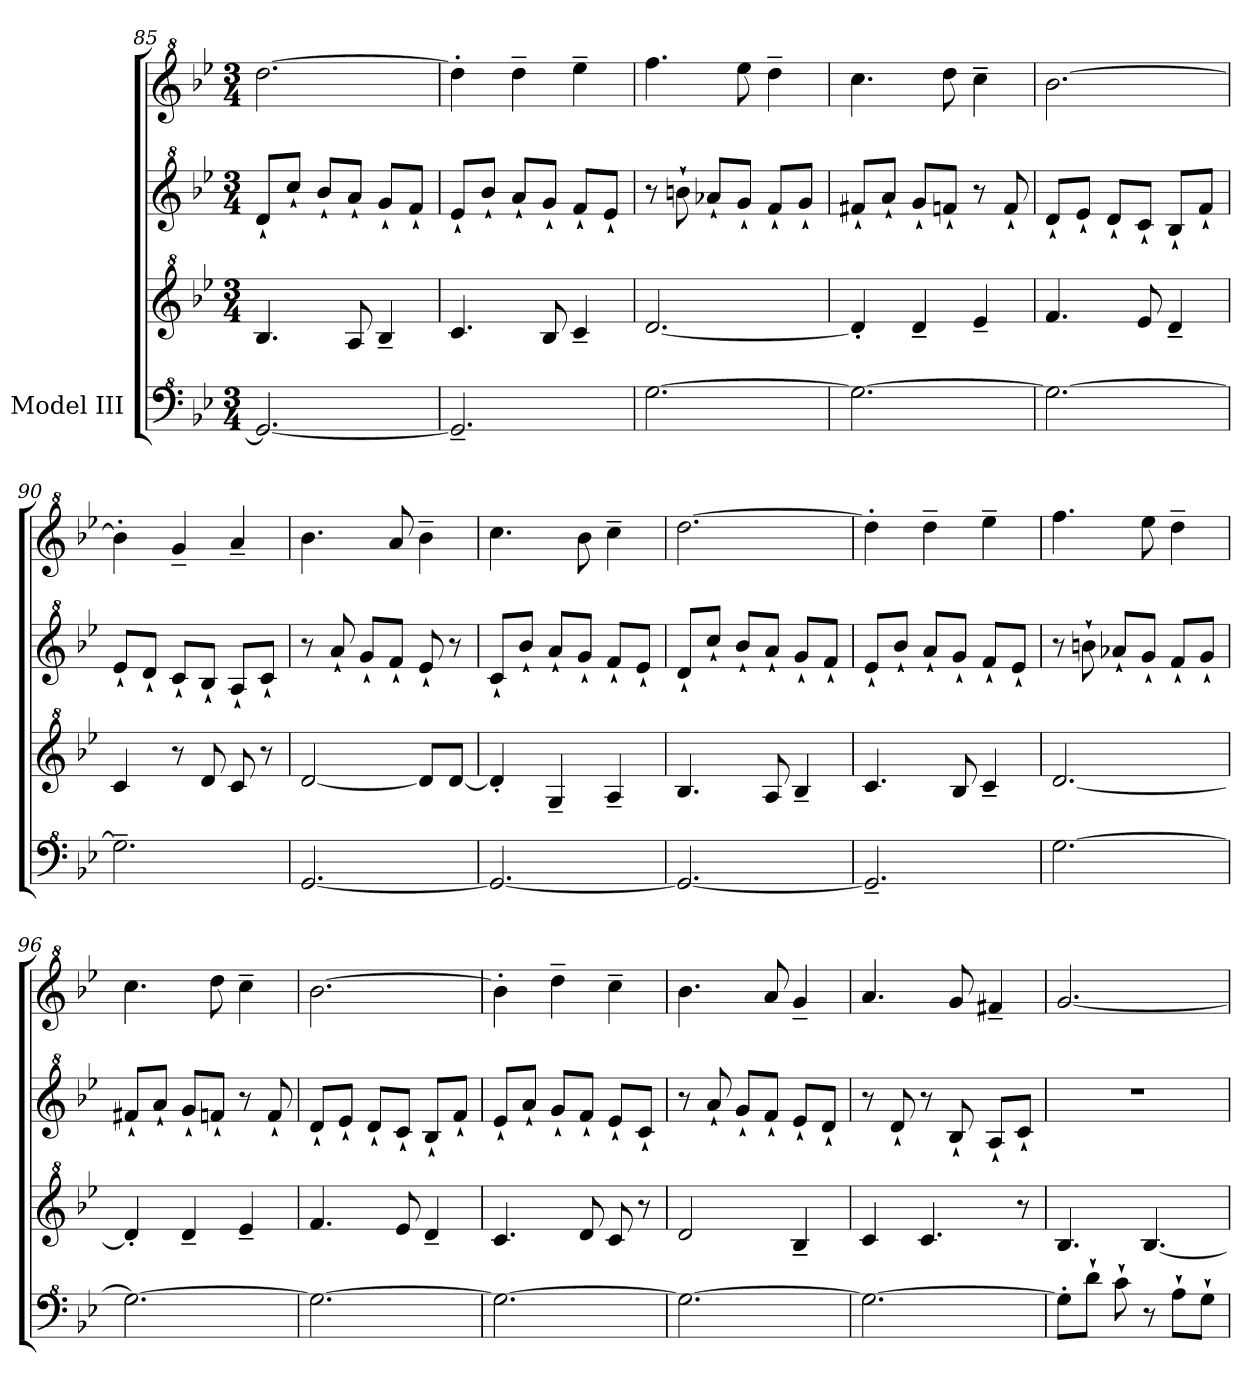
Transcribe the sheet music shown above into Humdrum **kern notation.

**kern	**kern	**kern	**kern
*part1	*part1	*part1	*part1
*staff4	*staff3	*staff2	*staff1
*I"Model III	*	*	*
*clefF^4	*clefG^2	*clefG^2	*clefG^2
*k[b-e-]	*k[b-e-]	*k[b-e-]	*k[b-e-]
*M3/4	*M3/4	*M3/4	*M3/4
=85	=85	=85	=85
2.G/_	4.b-/	8dd`/L	[2.ddd\
.	.	8ccc`/J	.
.	.	8bb-`/L	.
.	8a/	8aa`/J	.
.	4b-~/	8gg`/L	.
.	.	8ff`/J	.
=86	=86	=86	=86
2.G~/]	4.cc/	8ee-`/L	4ddd'\]
.	.	8bb-`/J	.
.	.	8aa`/L	4ddd~\
.	8b-/	8gg`/J	.
.	4cc~/	8ff`/L	4eee-~\
.	.	8ee-`/J	.
=87	=87	=87	=87
[2.g\	[2.dd/	8r	4.fff\
.	.	8bbn`\	.
.	.	8aa-X`/L	.
.	.	8gg`/J	8eee-\
.	.	8ff`/L	4ddd~\
.	.	8gg`/J	.
=88	=88	=88	=88
2.g\_	4dd'/]	8ff#X`/L	4.ccc\
.	.	8aa`/J	.
.	4dd~/	8gg`/L	.
.	.	8ffn`/J	8ddd\
.	4ee-~/	8r	4ccc~\
.	.	8ff`/	.
!!LO:LB:g=z
=89	=89	=89	=89
2.g\_	4.ff/	8dd`/L	[2.bb-\
.	.	8ee-`/J	.
.	.	8dd`/L	.
.	8ee-/	8cc`/J	.
.	4dd~/	8b-`/L	.
.	.	8ff`/J	.
=90	=90	=90	=90
2.g~\]	4cc/	8ee-`/L	4bb-'\]
.	.	8dd`/J	.
.	8r	8cc`/L	4gg~/
.	8dd/	8b-`/J	.
.	8cc/	8a`/L	4aa~/
.	8r	8cc`/J	.
=91	=91	=91	=91
[2.G/	[2dd/	8r	4.bb-\
.	.	8aa`/	.
.	.	8gg`/L	.
.	.	8ff`/J	8aa/
.	8dd/L]	8ee-`/	4bb-~\
.	[8dd/J	8r	.
=92	=92	=92	=92
2.G/_	4dd'/]	8cc`/L	4.ccc\
.	.	8bb-`/J	.
.	4g~/	8aa`/L	.
.	.	8gg`/J	8bb-\
.	4a~/	8ff`/L	4ccc~\
.	.	8ee-`/J	.
=93	=93	=93	=93
2.G/_	4.b-/	8dd`/L	[2.ddd\
.	.	8ccc`/J	.
.	.	8bb-`/L	.
.	8a/	8aa`/J	.
.	4b-~/	8gg`/L	.
.	.	8ff`/J	.
=94	=94	=94	=94
2.G~/]	4.cc/	8ee-`/L	4ddd'\]
.	.	8bb-`/J	.
.	.	8aa`/L	4ddd~\
.	8b-/	8gg`/J	.
.	4cc~/	8ff`/L	4eee-~\
.	.	8ee-`/J	.
!!LO:PB:g=z
=95	=95	=95	=95
[2.g\	[2.dd/	8r	4.fff\
.	.	8bbn`\	.
.	.	8aa-X`/L	.
.	.	8gg`/J	8eee-\
.	.	8ff`/L	4ddd~\
.	.	8gg`/J	.
=96	=96	=96	=96
2.g\_	4dd'/]	8ff#X`/L	4.ccc\
.	.	8aa`/J	.
.	4dd~/	8gg`/L	.
.	.	8ffn`/J	8ddd\
.	4ee-~/	8r	4ccc~\
.	.	8ff`/	.
=97	=97	=97	=97
2.g\_	4.ff/	8dd`/L	[2.bb-\
.	.	8ee-`/J	.
.	.	8dd`/L	.
.	8ee-/	8cc`/J	.
.	4dd~/	8b-`/L	.
.	.	8ff`/J	.
=98	=98	=98	=98
2.g\_	4.cc/	8ee-`/L	4bb-'\]
.	.	8aa`/J	.
.	.	8gg`/L	4ddd~\
.	8dd/	8ff`/J	.
.	8cc/	8ee-`/L	4ccc~\
.	8r	8cc`/J	.
=99	=99	=99	=99
2.g\_	2dd/	8r	4.bb-\
.	.	8aa`/	.
.	.	8gg`/L	.
.	.	8ff`/J	8aa/
.	4b-~/	8ee-`/L	4gg~/
.	.	8dd`/J	.
=100	=100	=100	=100
2.g\_	4cc/	8r	4.aa/
.	.	8dd`/	.
.	4.cc/	8r	.
.	.	8b-`/	8gg/
.	.	8a`/L	4ff#X~/
.	8r	8cc`/J	.
!!LO:LB:g=z
=101	=101	=101	=101
8g'\L]	4.b-/	2.r	[2.gg/
8dd`\J	.	.	.
8cc`\	.	.	.
8r	[4.b-/	.	.
8a`\L	.	.	.
8g`\J	.	.	.
=	=	=	=
*-	*-	*-	*-
